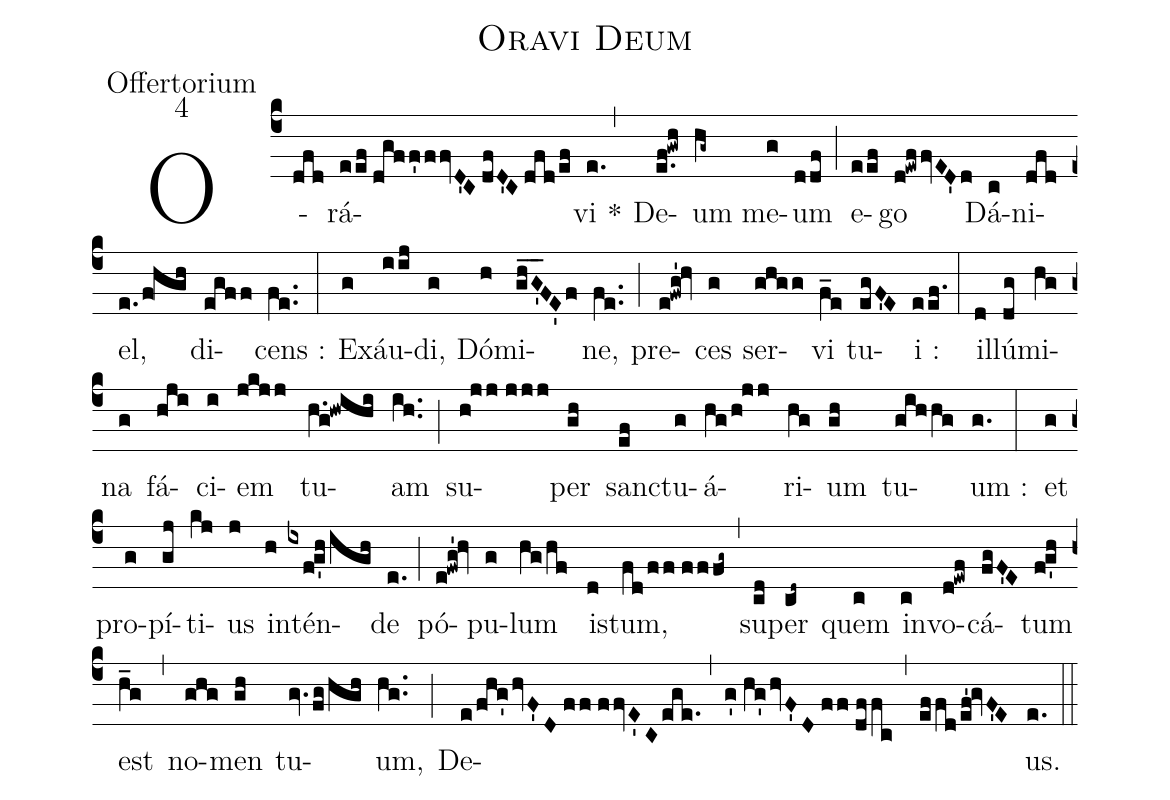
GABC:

name:Oravi Deum;
office-part:Offertorium;
mode:4;
%%
(c4) O(dfd)rá(eef//dgff'ffvD'C//dfD'C//dfd/ef)vi(e.) <clear>*(,) De(e.f!gwh)um(hg~) me(g)um(ddf) (;) e(eef)go(d!ewffvED'd) Dá(c)ni(dfd)el,(e./f!hgh) di(egff)cens :(fe..) (:) Ex(g)áu(iij)di,(g) Dó(h)mi(gh_G'_FE'f)ne,(fe..) (;) pre(e!fwg'!hv)ces(g) ser(ghgg)vi(f_e) tu(egF'E)i :(eef.) (:) il(d)lú(dg)mi(hg)na(g) fá(hji)ci(i)em(jkjj) tu(h.g!hwihi)am(ih..) (;) su(h!jj//jjj)per(gh) san(ef)ctu(g)á(hg/h!jj)ri(hg)um(gh) tu(gihhg)um :(g.) (:) et(g) pro(g)pí(gj)ti(kj)us(j) in(h)tén(ixfg'h/igh)de(e.) (;) pó(e!fwg'!hv)pu(g)lum(hg/hf) i(d)stum,(fd/ff//fffg~) (,) su(cd)per(cd~) quem(c) in(c)vo(d!ewf)cá(fgF'E)tum(fg'h) est(h_g) (,) no(ghg)men(gh) tu(gv.fg/hgh)um,(hg..) (;) De(e/fhg'hvF'D//ff//ffvE'Cege.)(,)(g'//hg'hvF'D//ff//dffc)(,)(effd/ef'!gvF'E)us.(e.) (::)
